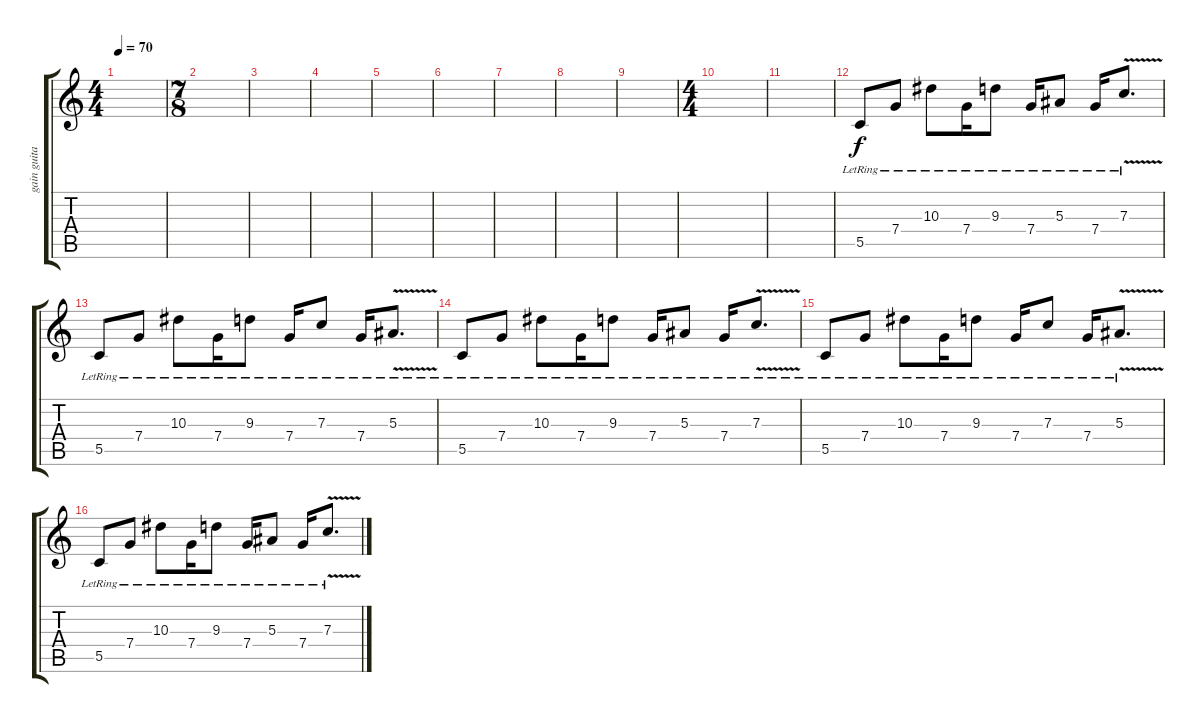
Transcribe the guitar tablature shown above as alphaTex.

\track ("gain guitar" "gain guita") {instrument overdrivenguitar}
\staff {score tabs}
\tuning (D4 A3 F3 C3 G2 D2) {hide}
\ts (4 4)
\tempo 70
\clef g2
\ks c
|
\ts (7 8)
|
|
|
|
|
|
|
|
\ts (4 4)
|
|
5.5{lr}.8 7.4{lr}.8 10.3{lr}.8 7.4{lr}.16 9.3{lr}.8 7.4{lr}.16 5.3{lr}.8 7.4{lr}.16 7.3{v lr}.8{d} |
5.5{lr}.8 7.4{lr}.8 10.3{lr}.8 7.4{lr}.16 9.3{lr}.8 7.4{lr}.16 7.3{lr}.8 7.4{lr}.16 5.3{v lr}.8{d} |
5.5{lr}.8 7.4{lr}.8 10.3{lr}.8 7.4{lr}.16 9.3{lr}.8 7.4{lr}.16 5.3{lr}.8 7.4{lr}.16 7.3{v lr}.8{d} |
5.5{lr}.8 7.4{lr}.8 10.3{lr}.8 7.4{lr}.16 9.3{lr}.8 7.4{lr}.16 7.3{lr}.8 7.4{lr}.16 5.3{v lr}.8{d} |
5.5{lr}.8 7.4{lr}.8 10.3{lr}.8 7.4{lr}.16 9.3{lr}.8 7.4{lr}.16 5.3{lr}.8 7.4{lr}.16 7.3{v lr}.8{d}
